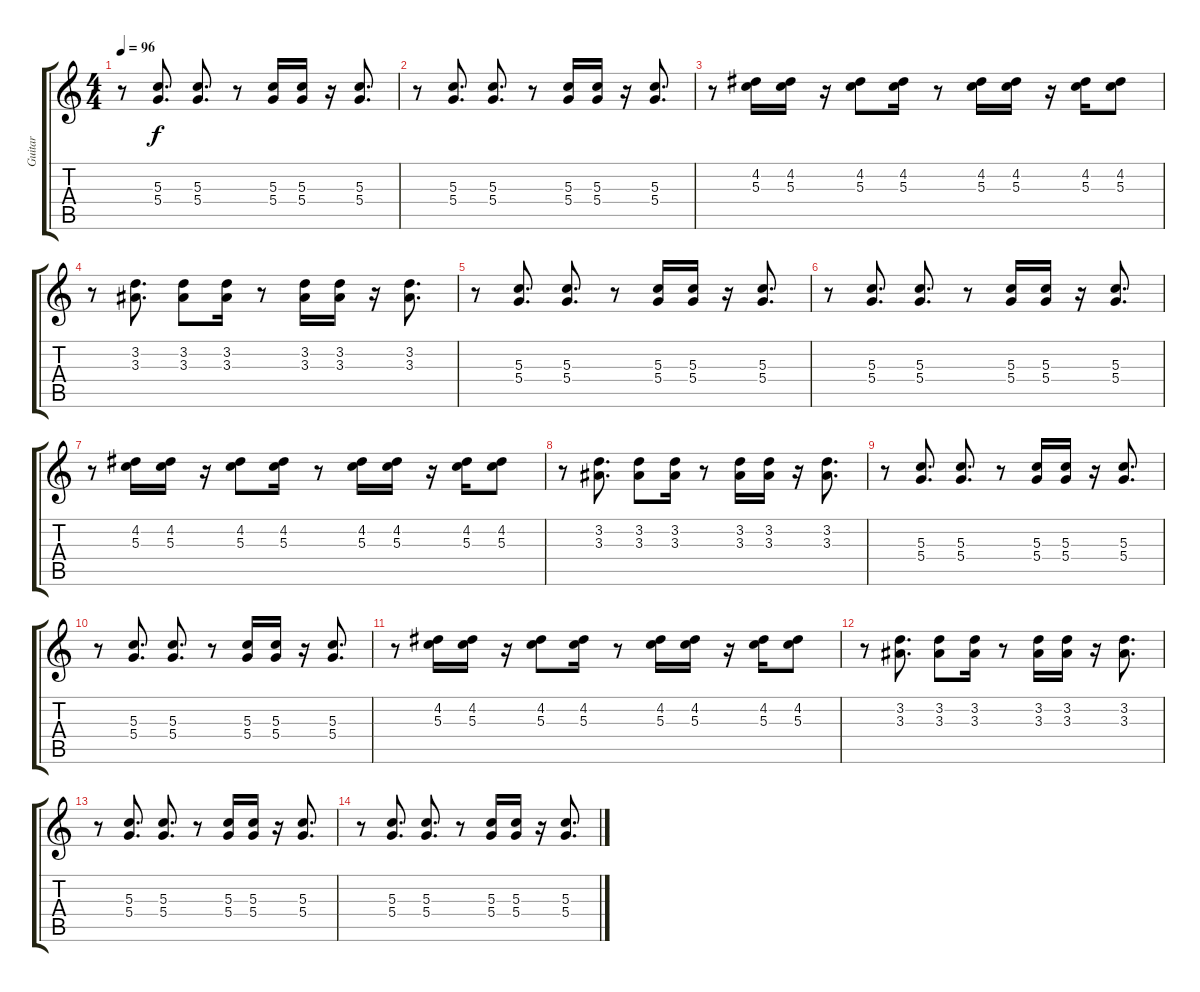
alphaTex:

\track ("Guitar" "Guitar") {instrument acousticguitarnylon}
\staff {score tabs}
\tuning (E4 B3 G3 D3 A2 E2) {hide}
\ts (4 4)
\tempo 96
\clef g2
\ks c
r.8{dy f} (5.3 5.4).8{d} (5.3 5.4).8{d} r.8 (5.3 5.4).16 (5.3 5.4).16 r.16 (5.3 5.4).8{d} |
r.8 (5.3 5.4).8{d} (5.3 5.4).8{d} r.8 (5.3 5.4).16 (5.3 5.4).16 r.16 (5.3 5.4).8{d} |
r.8 (4.2 5.3).16 (4.2 5.3).16 r.16 (4.2 5.3).8 (4.2 5.3).16 r.8 (4.2 5.3).16 (4.2 5.3).16 r.16 (4.2 5.3).16 (4.2 5.3).8 |
r.8 (3.2 3.3).8{d} (3.2 3.3).8 (3.2 3.3).16 r.8 (3.2 3.3).16 (3.2 3.3).16 r.16 (3.2 3.3).8{d} |
r.8 (5.3 5.4).8{d} (5.3 5.4).8{d} r.8 (5.3 5.4).16 (5.3 5.4).16 r.16 (5.3 5.4).8{d} |
r.8 (5.3 5.4).8{d} (5.3 5.4).8{d} r.8 (5.3 5.4).16 (5.3 5.4).16 r.16 (5.3 5.4).8{d} |
r.8 (4.2 5.3).16 (4.2 5.3).16 r.16 (4.2 5.3).8 (4.2 5.3).16 r.8 (4.2 5.3).16 (4.2 5.3).16 r.16 (4.2 5.3).16 (4.2 5.3).8 |
r.8 (3.2 3.3).8{d} (3.2 3.3).8 (3.2 3.3).16 r.8 (3.2 3.3).16 (3.2 3.3).16 r.16 (3.2 3.3).8{d} |
r.8 (5.3 5.4).8{d} (5.3 5.4).8{d} r.8 (5.3 5.4).16 (5.3 5.4).16 r.16 (5.3 5.4).8{d} |
r.8 (5.3 5.4).8{d} (5.3 5.4).8{d} r.8 (5.3 5.4).16 (5.3 5.4).16 r.16 (5.3 5.4).8{d} |
r.8 (4.2 5.3).16 (4.2 5.3).16 r.16 (4.2 5.3).8 (4.2 5.3).16 r.8 (4.2 5.3).16 (4.2 5.3).16 r.16 (4.2 5.3).16 (4.2 5.3).8 |
r.8 (3.2 3.3).8{d} (3.2 3.3).8 (3.2 3.3).16 r.8 (3.2 3.3).16 (3.2 3.3).16 r.16 (3.2 3.3).8{d} |
r.8 (5.3 5.4).8{d} (5.3 5.4).8{d} r.8 (5.3 5.4).16 (5.3 5.4).16 r.16 (5.3 5.4).8{d} |
r.8 (5.3 5.4).8{d} (5.3 5.4).8{d} r.8 (5.3 5.4).16 (5.3 5.4).16 r.16 (5.3 5.4).8{d}
